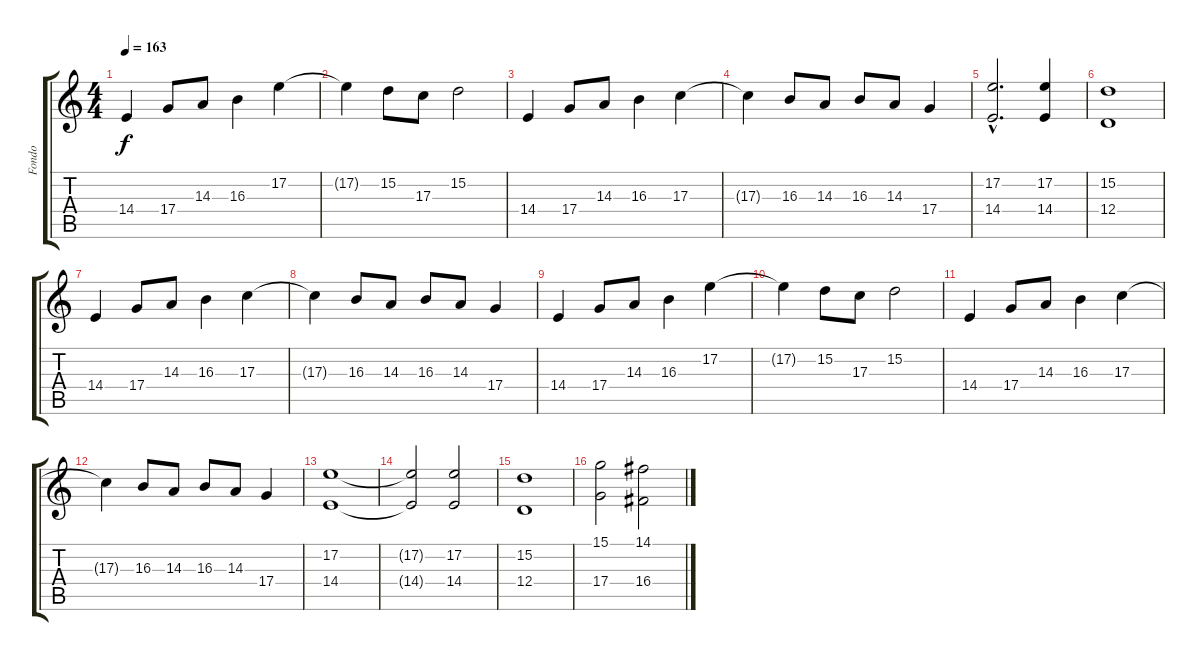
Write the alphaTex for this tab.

\track ("Fondo" "Fondo") {instrument stringensemble1}
\staff {score tabs}
\tuning (E4 B3 G3 D3 A2 E2) {hide}
\ts (4 4)
\tempo 163
\clef g2
\ks c
14.4.4{dy f} 17.4.8 14.3.8 16.3.4 17.2.4 |
17.2{t}.4 15.2.8 17.3.8 15.2.2 |
14.4.4 17.4.8 14.3.8 16.3.4 17.3.4 |
17.3{t}.4 16.3.8 14.3.8 16.3.8 14.3.8 17.4.4 |
(17.2{hac} 14.4{hac}).2{d} (17.2 14.4).4 |
(15.2 12.4).1 |
14.4.4 17.4.8 14.3.8 16.3.4 17.3.4 |
17.3{t}.4 16.3.8 14.3.8 16.3.8 14.3.8 17.4.4 |
14.4.4 17.4.8 14.3.8 16.3.4 17.2.4 |
17.2{t}.4 15.2.8 17.3.8 15.2.2 |
14.4.4 17.4.8 14.3.8 16.3.4 17.3.4 |
17.3{t}.4 16.3.8 14.3.8 16.3.8 14.3.8 17.4.4 |
(17.2 14.4).1 |
(17.2{t} 14.4{t}).2 (17.2 14.4).2 |
(15.2 12.4).1 |
(15.1 17.4).2 (14.1 16.4).2
